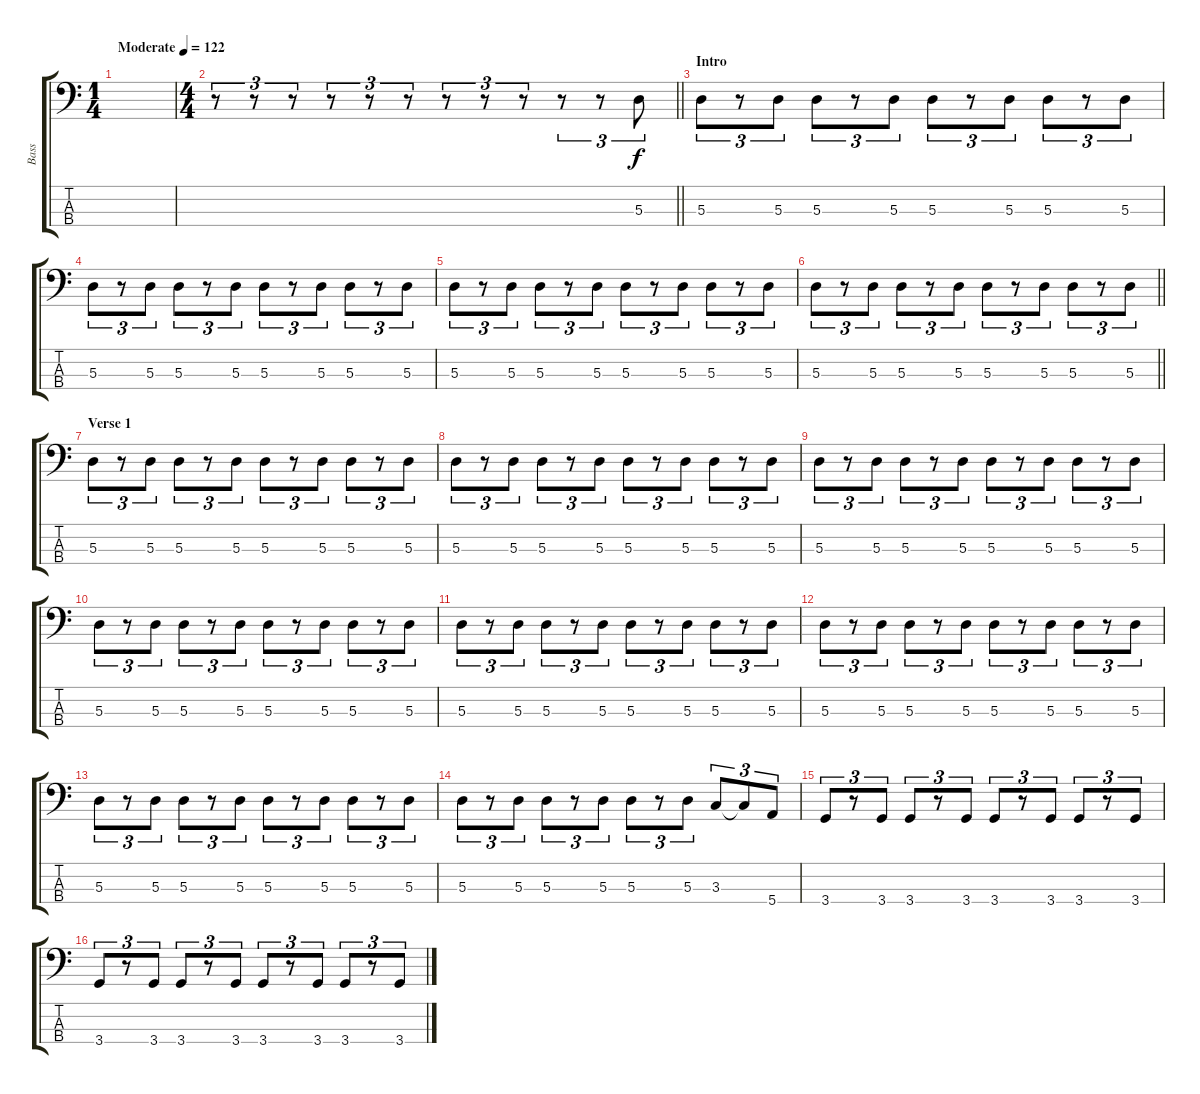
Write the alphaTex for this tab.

\track ("Bass" "Bass") {instrument electricbassfinger}
\staff {score tabs}
\tuning (G2 D2 A1 E1) {hide}
\ts (1 4)
\tempo (122 "Moderate")
\clef f4
\ks c
|
\ts (4 4)
\barLineRight lightlight
r.8{tu (3 2)} r.8{tu (3 2)} r.8{tu (3 2)} r.8{tu (3 2)} r.8{tu (3 2)} r.8{tu (3 2)} r.8{tu (3 2)} r.8{tu (3 2)} r.8{tu (3 2)} r.8{tu (3 2)} r.8{tu (3 2)} 5.3.8{tu (3 2)} |
\section ("" "Intro")
5.3.8{tu (3 2)} r.8{tu (3 2)} 5.3.8{tu (3 2)} 5.3.8{tu (3 2)} r.8{tu (3 2)} 5.3.8{tu (3 2)} 5.3.8{tu (3 2)} r.8{tu (3 2)} 5.3.8{tu (3 2)} 5.3.8{tu (3 2)} r.8{tu (3 2)} 5.3.8{tu (3 2)} |
5.3.8{tu (3 2)} r.8{tu (3 2)} 5.3.8{tu (3 2)} 5.3.8{tu (3 2)} r.8{tu (3 2)} 5.3.8{tu (3 2)} 5.3.8{tu (3 2)} r.8{tu (3 2)} 5.3.8{tu (3 2)} 5.3.8{tu (3 2)} r.8{tu (3 2)} 5.3.8{tu (3 2)} |
5.3.8{tu (3 2)} r.8{tu (3 2)} 5.3.8{tu (3 2)} 5.3.8{tu (3 2)} r.8{tu (3 2)} 5.3.8{tu (3 2)} 5.3.8{tu (3 2)} r.8{tu (3 2)} 5.3.8{tu (3 2)} 5.3.8{tu (3 2)} r.8{tu (3 2)} 5.3.8{tu (3 2)} |
\barLineRight lightlight
5.3.8{tu (3 2)} r.8{tu (3 2)} 5.3.8{tu (3 2)} 5.3.8{tu (3 2)} r.8{tu (3 2)} 5.3.8{tu (3 2)} 5.3.8{tu (3 2)} r.8{tu (3 2)} 5.3.8{tu (3 2)} 5.3.8{tu (3 2)} r.8{tu (3 2)} 5.3.8{tu (3 2)} |
\section ("" "Verse 1")
5.3.8{tu (3 2)} r.8{tu (3 2)} 5.3.8{tu (3 2)} 5.3.8{tu (3 2)} r.8{tu (3 2)} 5.3.8{tu (3 2)} 5.3.8{tu (3 2)} r.8{tu (3 2)} 5.3.8{tu (3 2)} 5.3.8{tu (3 2)} r.8{tu (3 2)} 5.3.8{tu (3 2)} |
5.3.8{tu (3 2)} r.8{tu (3 2)} 5.3.8{tu (3 2)} 5.3.8{tu (3 2)} r.8{tu (3 2)} 5.3.8{tu (3 2)} 5.3.8{tu (3 2)} r.8{tu (3 2)} 5.3.8{tu (3 2)} 5.3.8{tu (3 2)} r.8{tu (3 2)} 5.3.8{tu (3 2)} |
5.3.8{tu (3 2)} r.8{tu (3 2)} 5.3.8{tu (3 2)} 5.3.8{tu (3 2)} r.8{tu (3 2)} 5.3.8{tu (3 2)} 5.3.8{tu (3 2)} r.8{tu (3 2)} 5.3.8{tu (3 2)} 5.3.8{tu (3 2)} r.8{tu (3 2)} 5.3.8{tu (3 2)} |
5.3.8{tu (3 2)} r.8{tu (3 2)} 5.3.8{tu (3 2)} 5.3.8{tu (3 2)} r.8{tu (3 2)} 5.3.8{tu (3 2)} 5.3.8{tu (3 2)} r.8{tu (3 2)} 5.3.8{tu (3 2)} 5.3.8{tu (3 2)} r.8{tu (3 2)} 5.3.8{tu (3 2)} |
5.3.8{tu (3 2)} r.8{tu (3 2)} 5.3.8{tu (3 2)} 5.3.8{tu (3 2)} r.8{tu (3 2)} 5.3.8{tu (3 2)} 5.3.8{tu (3 2)} r.8{tu (3 2)} 5.3.8{tu (3 2)} 5.3.8{tu (3 2)} r.8{tu (3 2)} 5.3.8{tu (3 2)} |
5.3.8{tu (3 2)} r.8{tu (3 2)} 5.3.8{tu (3 2)} 5.3.8{tu (3 2)} r.8{tu (3 2)} 5.3.8{tu (3 2)} 5.3.8{tu (3 2)} r.8{tu (3 2)} 5.3.8{tu (3 2)} 5.3.8{tu (3 2)} r.8{tu (3 2)} 5.3.8{tu (3 2)} |
5.3.8{tu (3 2)} r.8{tu (3 2)} 5.3.8{tu (3 2)} 5.3.8{tu (3 2)} r.8{tu (3 2)} 5.3.8{tu (3 2)} 5.3.8{tu (3 2)} r.8{tu (3 2)} 5.3.8{tu (3 2)} 5.3.8{tu (3 2)} r.8{tu (3 2)} 5.3.8{tu (3 2)} |
5.3.8{tu (3 2)} r.8{tu (3 2)} 5.3.8{tu (3 2)} 5.3.8{tu (3 2)} r.8{tu (3 2)} 5.3.8{tu (3 2)} 5.3.8{tu (3 2)} r.8{tu (3 2)} 5.3.8{tu (3 2)} 3.3.8{tu (3 2)} 3.3{t}.8{tu (3 2)} 5.4.8{tu (3 2)} |
3.4.8{tu (3 2)} r.8{tu (3 2)} 3.4.8{tu (3 2)} 3.4.8{tu (3 2)} r.8{tu (3 2)} 3.4.8{tu (3 2)} 3.4.8{tu (3 2)} r.8{tu (3 2)} 3.4.8{tu (3 2)} 3.4.8{tu (3 2)} r.8{tu (3 2)} 3.4.8{tu (3 2)} |
3.4.8{tu (3 2)} r.8{tu (3 2)} 3.4.8{tu (3 2)} 3.4.8{tu (3 2)} r.8{tu (3 2)} 3.4.8{tu (3 2)} 3.4.8{tu (3 2)} r.8{tu (3 2)} 3.4.8{tu (3 2)} 3.4.8{tu (3 2)} r.8{tu (3 2)} 3.4.8{tu (3 2)}
